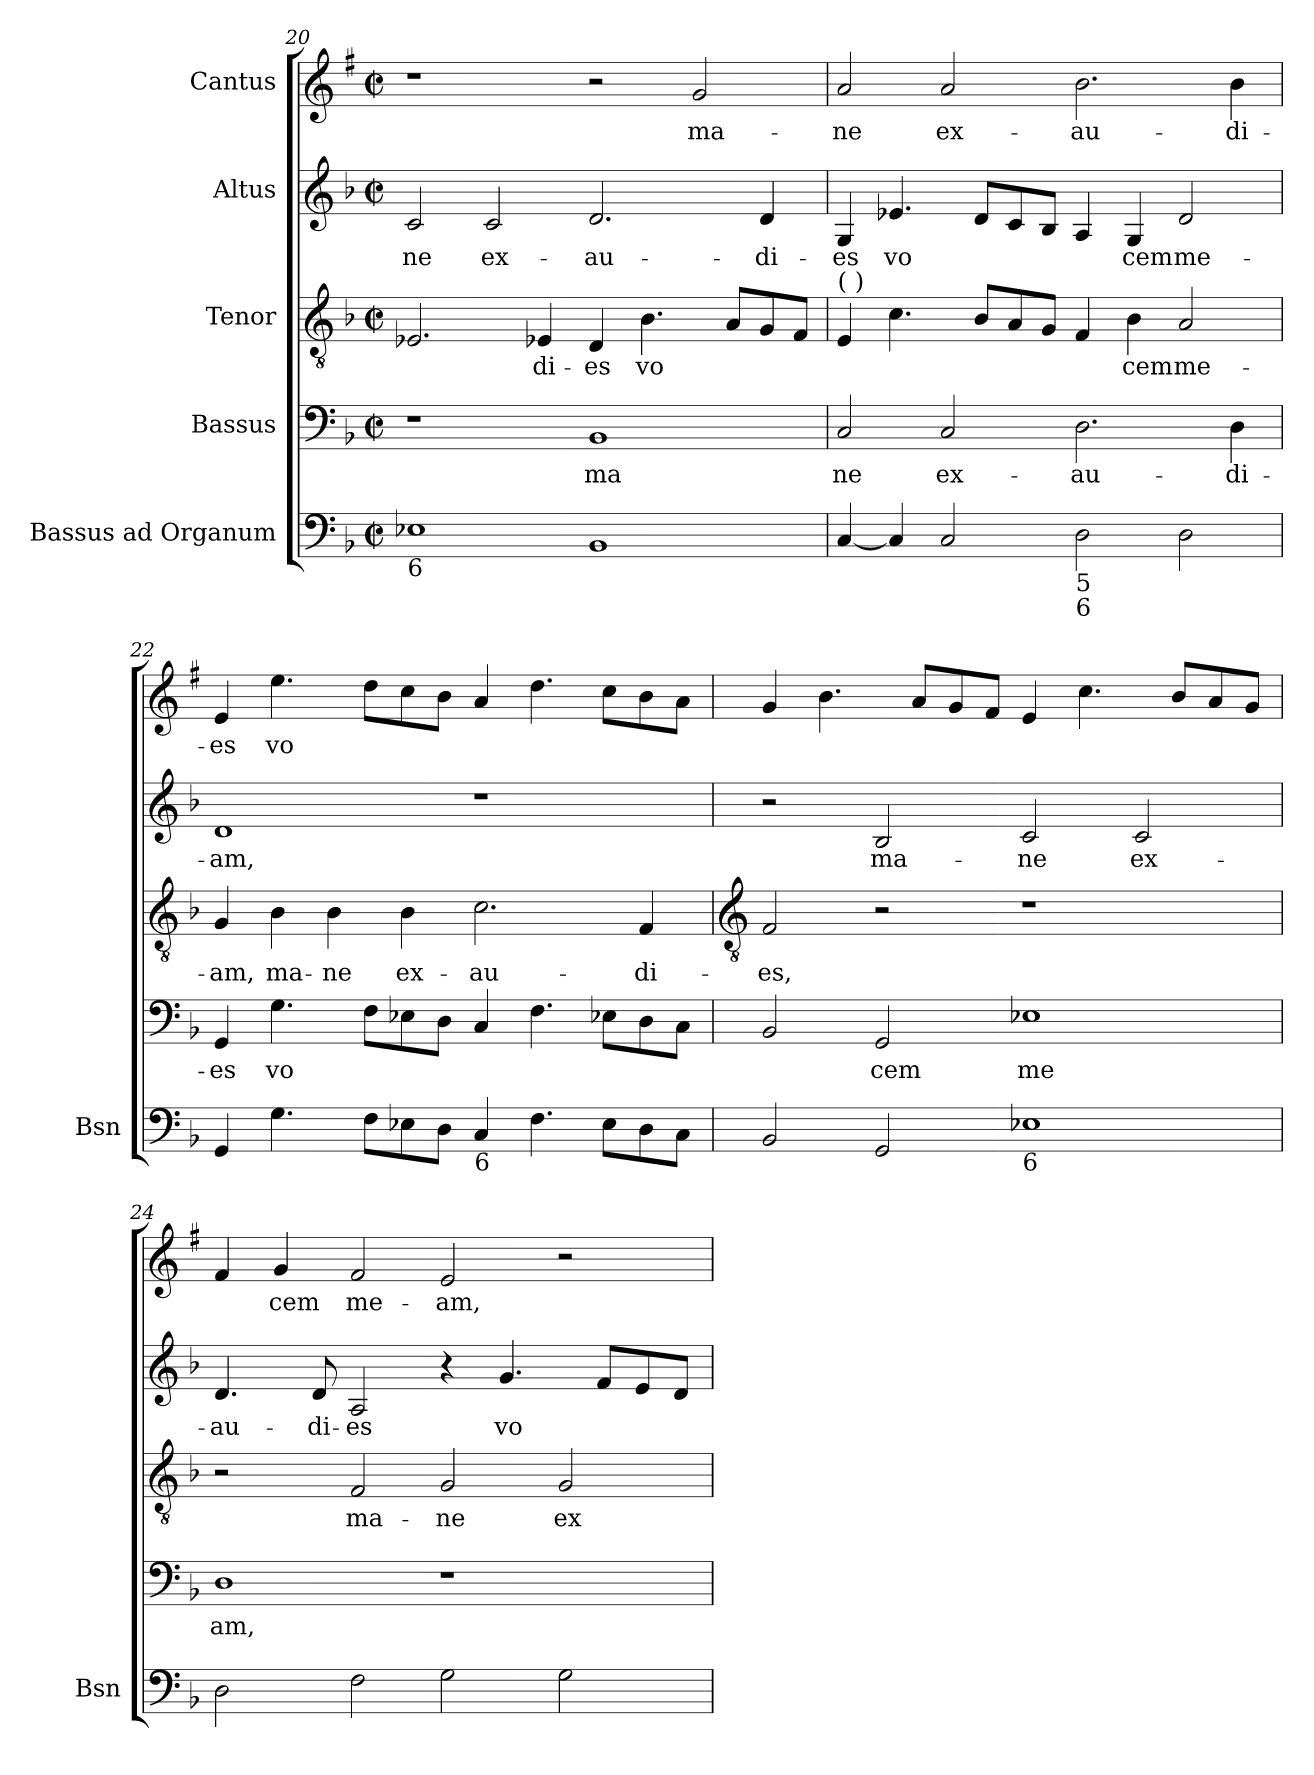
**kern	**kern	**text	**kern	**text	**kern	**text	**kern	**text
*part5	*part4	*part4	*part3	*part3	*part2	*part2	*part1	*part1
*staff5	*staff4	*staff4	*staff3	*staff3	*staff2	*staff2	*staff1	*staff1
*I"Bassus ad Organum	*I"Bassus	*	*I"Tenor	*	*I"Altus	*	*I"Cantus	*
*I'Bsn	*	*	*	*	*	*	*	*
*clefF4	*clefF4	*	*clefGv2	*	*clefG2	*	*clefG2	*
*	*	*	*	*	*	*	*ITrd1c2	*
*k[b-]	*k[b-]	*	*k[b-]	*	*k[b-]	*	*k[b-]	*
*F:	*F:	*	*F:	*	*F:	*	*F:	*
*M4/2	*M4/2	*	*M4/2	*	*M4/2	*	*M4/2	*
*met(c|)	*met(c|)	*	*met(c|)	*	*met(c|)	*	*met(c|)	*
=20	=20	=20	=20	=20	=20	=20	=20	=20
!LO:TX:b:t=6	!	!	!	!	!	!	!	!
!	!	!	!	!	!	!LO:LY:b	!	!
1E-X	1r	.	2.E-X	.	2c	-ne	1r	.
!	!	!	!	!	!	!LO:LY:b	!	!
.	.	.	.	.	2c	ex-	.	.
!	!	!	!	!LO:LY:b	!	!	!	!
.	.	.	4E-X	di-	.	.	.	.
!	!	!LO:LY:b	!	!LO:LY:b	!	!LO:LY:b	!	!
1BB-	1BB-	ma	4D	-es	2.d	-au-	2r	.
!	!	!	!	!LO:LY:b	!	!	!	!
.	.	.	4.B-	vo	.	.	.	.
!	!	!	!	!	!	!	!	!LO:LY:b
.	.	.	.	.	.	.	2f	ma-
.	.	.	8AL	.	.	.	.	.
!	!	!	!	!	!	!LO:LY:b	!	!
.	.	.	8G	.	4d	-di-	.	.
.	.	.	8FJ	.	.	.	.	.
=21	=21	=21	=21	=21	=21	=21	=21	=21
!	!	!	!LO:TX:a:t=(  )	!	!	!	!	!
!	!	!LO:LY:b	!	!	!	!LO:LY:b	!	!LO:LY:b
[4C	2C	ne	4E	.	4G	-es	2g	-ne
!	!	!	!	!	!	!LO:LY:b	!	!
4C]	.	.	4.c	.	4.e-X	vo	.	.
!	!	!LO:LY:b	!	!	!	!	!	!LO:LY:b
2C	2C	ex-	.	.	.	.	2g	ex-
.	.	.	8B-L	.	8dL	.	.	.
.	.	.	8A	.	8c	.	.	.
.	.	.	8GJ	.	8B-J	.	.	.
!LO:TX:b:t=5	!	!	!	!	!	!	!	!
!LO:TX:b:t=6	!	!	!	!	!	!	!	!
!	!	!LO:LY:b	!	!	!	!	!	!LO:LY:b
2D	2.D	-au-	4F	.	4A	.	2.a	-au-
!	!	!	!	!LO:LY:b	!	!LO:LY:b	!	!
.	.	.	4B-	cem	4G	cem	.	.
!	!	!	!	!LO:LY:b	!	!LO:LY:b	!	!
2D	.	.	2A	me-	2d	me-	.	.
!	!	!LO:LY:b	!	!	!	!	!	!LO:LY:b
.	4D	-di-	.	.	.	.	4a	-di-
!!LO:LB:g=z
=22	=22	=22	=22	=22	=22	=22	=22	=22
!	!	!LO:LY:b	!	!LO:LY:b	!	!LO:LY:b	!	!LO:LY:b
4GG	4GG	-es	4G	-am,	1d	-am,	4d	-es
!	!	!LO:LY:b	!	!LO:LY:b	!	!	!	!LO:LY:b
4.G	4.G	vo	4B-	ma-	.	.	4.dd	vo
!	!	!	!	!LO:LY:b	!	!	!	!
.	.	.	4B-	-ne	.	.	.	.
8FL	8FL	.	.	.	.	.	8ccL	.
!	!	!	!	!LO:LY:b	!	!	!	!
8E-X	8E-X	.	4B-	ex-	.	.	8b-	.
8DJ	8DJ	.	.	.	.	.	8aJ	.
!LO:TX:b:t=6	!	!	!	!	!	!	!	!
!	!	!	!	!LO:LY:b	!	!	!	!
4C	4C	.	2.c	-au-	1r	.	4g	.
4.F	4.F	.	.	.	.	.	4.cc	.
8E-L	8E-XL	.	.	.	.	.	8b-L	.
!	!	!	!	!LO:LY:b	!	!	!	!
8D	8D	.	4F	-di-	.	.	8a	.
8CJ	8CJ	.	.	.	.	.	8gJ	.
!!LO:LB:g=z
=23	=23	=23	=23	=23	=23	=23	=23	=23
*	*	*	*clefGv2	*	*	*	*	*
!	!	!	!	!LO:LY:b	!	!	!	!
2BB-	2BB-	.	2F	-es,	2r	.	4f	.
.	.	.	.	.	.	.	4.a	.
!	!	!LO:LY:b	!	!	!	!LO:LY:b	!	!
2GG	2GG	cem	2r	.	2B-	ma-	.	.
.	.	.	.	.	.	.	8gL	.
.	.	.	.	.	.	.	8f	.
.	.	.	.	.	.	.	8eJ	.
!LO:TX:b:t=6	!	!	!	!	!	!	!	!
!	!	!LO:LY:b	!	!	!	!LO:LY:b	!	!
1E-X	1E-X	me	1r	.	2c	-ne	4d	.
.	.	.	.	.	.	.	4.b-	.
!	!	!	!	!	!	!LO:LY:b	!	!
.	.	.	.	.	2c	ex-	.	.
.	.	.	.	.	.	.	8aL	.
.	.	.	.	.	.	.	8g	.
.	.	.	.	.	.	.	8fJ	.
=24	=24	=24	=24	=24	=24	=24	=24	=24
!	!	!LO:LY:b	!	!	!	!LO:LY:b	!	!
2D	1D	am,	2r	.	4.d	-au-	4e	.
!	!	!	!	!	!	!	!	!LO:LY:b
.	.	.	.	.	.	.	4f	cem
!	!	!	!	!	!	!LO:LY:b	!	!
.	.	.	.	.	8d	-di-	.	.
!	!	!	!	!LO:LY:b	!	!LO:LY:b	!	!LO:LY:b
2F	.	.	2F	ma-	2A	-es	2e	me-
!	!	!	!	!LO:LY:b	!	!	!	!LO:LY:b
2G	1r	.	2G	-ne	4r	.	2d	-am,
!	!	!	!	!	!	!LO:LY:b	!	!
.	.	.	.	.	4.g	vo	.	.
!	!	!	!	!LO:LY:b	!	!	!	!
2G	.	.	2G	ex-	.	.	2r	.
.	.	.	.	.	8fL	.	.	.
.	.	.	.	.	8e	.	.	.
.	.	.	.	.	8dJ	.	.	.
=	=	=	=	=	=	=	=	=
*-	*-	*-	*-	*-	*-	*-	*-	*-
